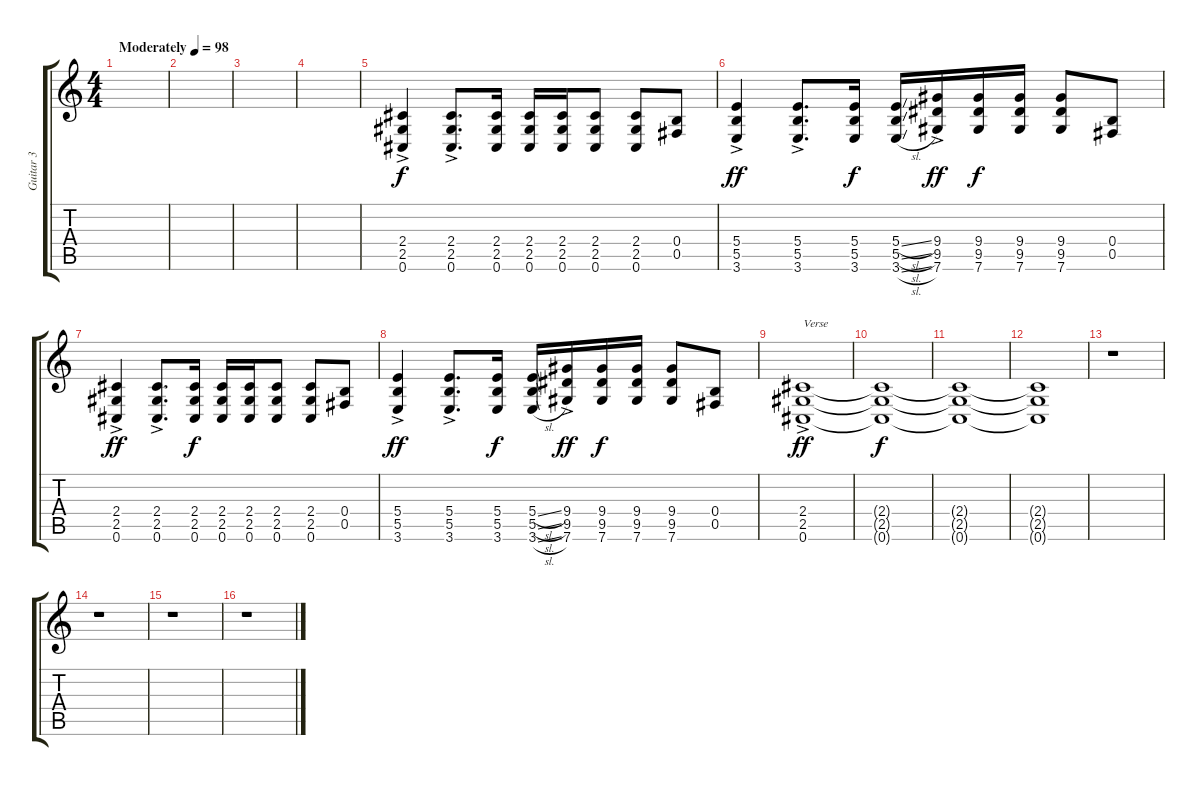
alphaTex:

\track ("Guitar 3" "Guitar 3") {instrument distortionguitar}
\staff {score tabs}
\tuning (Db4 Ab3 E3 B2 Gb2 Db2) {hide}
\ts (4 4)
\tempo (98 "Moderately")
\clef g2
\ks c
|
|
|
|
(2.4{ac} 2.5{ac} 0.6{ac}).4 (2.4{ac} 2.5{ac} 0.6{ac}).8{d} (2.4 2.5 0.6).16{dy f} (2.4 2.5 0.6).16 (2.4 2.5 0.6).16 (2.4 2.5 0.6).8 (2.4 2.5 0.6).8 (0.4 0.5).8 |
(5.4{ac} 5.5{ac} 3.6{ac}).4{dy ff} (5.4{ac} 5.5{ac} 3.6{ac}).8{d} (5.4 5.5 3.6).16{dy f} (5.4{sl} 5.5{sl} 3.6{sl}).16 (9.4{ac} 9.5{ac} 7.6{ac}).16{dy ff} (9.4 9.5 7.6).16{dy f} (9.4 9.5 7.6).16 (9.4 9.5 7.6).8 (0.4 0.5).8 |
(2.4{ac} 2.5{ac} 0.6{ac}).4{dy ff} (2.4{ac} 2.5{ac} 0.6{ac}).8{d} (2.4 2.5 0.6).16{dy f} (2.4 2.5 0.6).16 (2.4 2.5 0.6).16 (2.4 2.5 0.6).8 (2.4 2.5 0.6).8 (0.4 0.5).8 |
(5.4{ac} 5.5{ac} 3.6{ac}).4{dy ff} (5.4{ac} 5.5{ac} 3.6{ac}).8{d} (5.4 5.5 3.6).16{dy f} (5.4{sl} 5.5{sl} 3.6{sl}).16 (9.4{ac} 9.5{ac} 7.6{ac}).16{dy ff} (9.4 9.5 7.6).16{dy f} (9.4 9.5 7.6).16 (9.4 9.5 7.6).8 (0.4 0.5).8 |
(2.4{ac} 2.5{ac} 0.6{ac}).1{txt "Verse" dy ff} |
(2.4{t} 2.5{t} 0.6{t}).1{dy f} |
(2.4{t} 2.5{t} 0.6{t}).1 |
(2.4{t} 2.5{t} 0.6{t}).1 |
r.1 |
r.1 |
r.1 |
r.1
